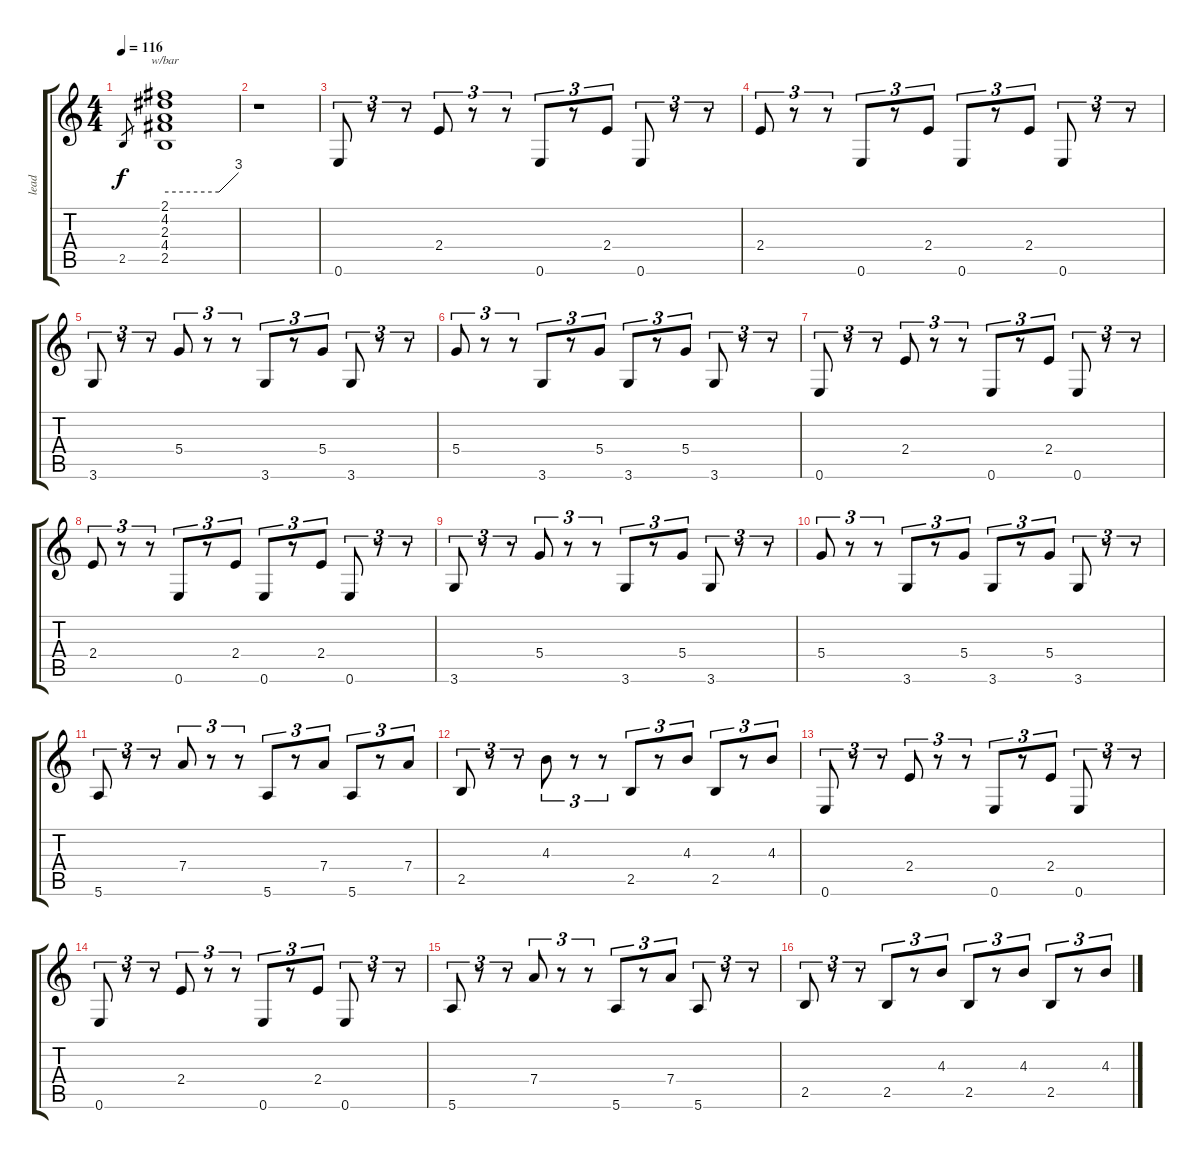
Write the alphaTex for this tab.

\track ("lead" "lead") {instrument overdrivenguitar}
\staff {score tabs}
\tuning (E4 B3 G3 D3 A2 E2) {hide}
\ts (4 4)
\tempo 116
\clef g2
\ks c
2.5.8{gr dy f instrument overdrivenguitar} (2.1 4.2 2.3 4.4 2.5).1{tbe (custom default 0 0 44 0 60 12)} |
r.1 |
0.6.8{tu (3 2)} r.8{tu (3 2)} r.8{tu (3 2)} 2.4.8{tu (3 2)} r.8{tu (3 2)} r.8{tu (3 2)} 0.6.8{tu (3 2)} r.8{tu (3 2)} 2.4.8{tu (3 2)} 0.6.8{tu (3 2)} r.8{tu (3 2)} r.8{tu (3 2)} |
2.4.8{tu (3 2)} r.8{tu (3 2)} r.8{tu (3 2)} 0.6.8{tu (3 2)} r.8{tu (3 2)} 2.4.8{tu (3 2)} 0.6.8{tu (3 2)} r.8{tu (3 2)} 2.4.8{tu (3 2)} 0.6.8{tu (3 2)} r.8{tu (3 2)} r.8{tu (3 2)} |
3.6.8{tu (3 2)} r.8{tu (3 2)} r.8{tu (3 2)} 5.4.8{tu (3 2)} r.8{tu (3 2)} r.8{tu (3 2)} 3.6.8{tu (3 2)} r.8{tu (3 2)} 5.4.8{tu (3 2)} 3.6.8{tu (3 2)} r.8{tu (3 2)} r.8{tu (3 2)} |
5.4.8{tu (3 2)} r.8{tu (3 2)} r.8{tu (3 2)} 3.6.8{tu (3 2)} r.8{tu (3 2)} 5.4.8{tu (3 2)} 3.6.8{tu (3 2)} r.8{tu (3 2)} 5.4.8{tu (3 2)} 3.6.8{tu (3 2)} r.8{tu (3 2)} r.8{tu (3 2)} |
0.6.8{tu (3 2)} r.8{tu (3 2)} r.8{tu (3 2)} 2.4.8{tu (3 2)} r.8{tu (3 2)} r.8{tu (3 2)} 0.6.8{tu (3 2)} r.8{tu (3 2)} 2.4.8{tu (3 2)} 0.6.8{tu (3 2)} r.8{tu (3 2)} r.8{tu (3 2)} |
2.4.8{tu (3 2)} r.8{tu (3 2)} r.8{tu (3 2)} 0.6.8{tu (3 2)} r.8{tu (3 2)} 2.4.8{tu (3 2)} 0.6.8{tu (3 2)} r.8{tu (3 2)} 2.4.8{tu (3 2)} 0.6.8{tu (3 2)} r.8{tu (3 2)} r.8{tu (3 2)} |
3.6.8{tu (3 2)} r.8{tu (3 2)} r.8{tu (3 2)} 5.4.8{tu (3 2)} r.8{tu (3 2)} r.8{tu (3 2)} 3.6.8{tu (3 2)} r.8{tu (3 2)} 5.4.8{tu (3 2)} 3.6.8{tu (3 2)} r.8{tu (3 2)} r.8{tu (3 2)} |
5.4.8{tu (3 2)} r.8{tu (3 2)} r.8{tu (3 2)} 3.6.8{tu (3 2)} r.8{tu (3 2)} 5.4.8{tu (3 2)} 3.6.8{tu (3 2)} r.8{tu (3 2)} 5.4.8{tu (3 2)} 3.6.8{tu (3 2)} r.8{tu (3 2)} r.8{tu (3 2)} |
5.6.8{tu (3 2)} r.8{tu (3 2)} r.8{tu (3 2)} 7.4.8{tu (3 2)} r.8{tu (3 2)} r.8{tu (3 2)} 5.6.8{tu (3 2)} r.8{tu (3 2)} 7.4.8{tu (3 2)} 5.6.8{tu (3 2)} r.8{tu (3 2)} 7.4.8{tu (3 2)} |
2.5.8{tu (3 2)} r.8{tu (3 2)} r.8{tu (3 2)} 4.3.8{tu (3 2)} r.8{tu (3 2)} r.8{tu (3 2)} 2.5.8{tu (3 2)} r.8{tu (3 2)} 4.3.8{tu (3 2)} 2.5.8{tu (3 2)} r.8{tu (3 2)} 4.3.8{tu (3 2)} |
0.6.8{tu (3 2)} r.8{tu (3 2)} r.8{tu (3 2)} 2.4.8{tu (3 2)} r.8{tu (3 2)} r.8{tu (3 2)} 0.6.8{tu (3 2)} r.8{tu (3 2)} 2.4.8{tu (3 2)} 0.6.8{tu (3 2)} r.8{tu (3 2)} r.8{tu (3 2)} |
0.6.8{tu (3 2)} r.8{tu (3 2)} r.8{tu (3 2)} 2.4.8{tu (3 2)} r.8{tu (3 2)} r.8{tu (3 2)} 0.6.8{tu (3 2)} r.8{tu (3 2)} 2.4.8{tu (3 2)} 0.6.8{tu (3 2)} r.8{tu (3 2)} r.8{tu (3 2)} |
5.6.8{tu (3 2)} r.8{tu (3 2)} r.8{tu (3 2)} 7.4.8{tu (3 2)} r.8{tu (3 2)} r.8{tu (3 2)} 5.6.8{tu (3 2)} r.8{tu (3 2)} 7.4.8{tu (3 2)} 5.6.8{tu (3 2)} r.8{tu (3 2)} r.8{tu (3 2)} |
2.5.8{tu (3 2)} r.8{tu (3 2)} r.8{tu (3 2)} 2.5.8{tu (3 2)} r.8{tu (3 2)} 4.3.8{tu (3 2)} 2.5.8{tu (3 2)} r.8{tu (3 2)} 4.3.8{tu (3 2)} 2.5.8{tu (3 2)} r.8{tu (3 2)} 4.3.8{tu (3 2)}
